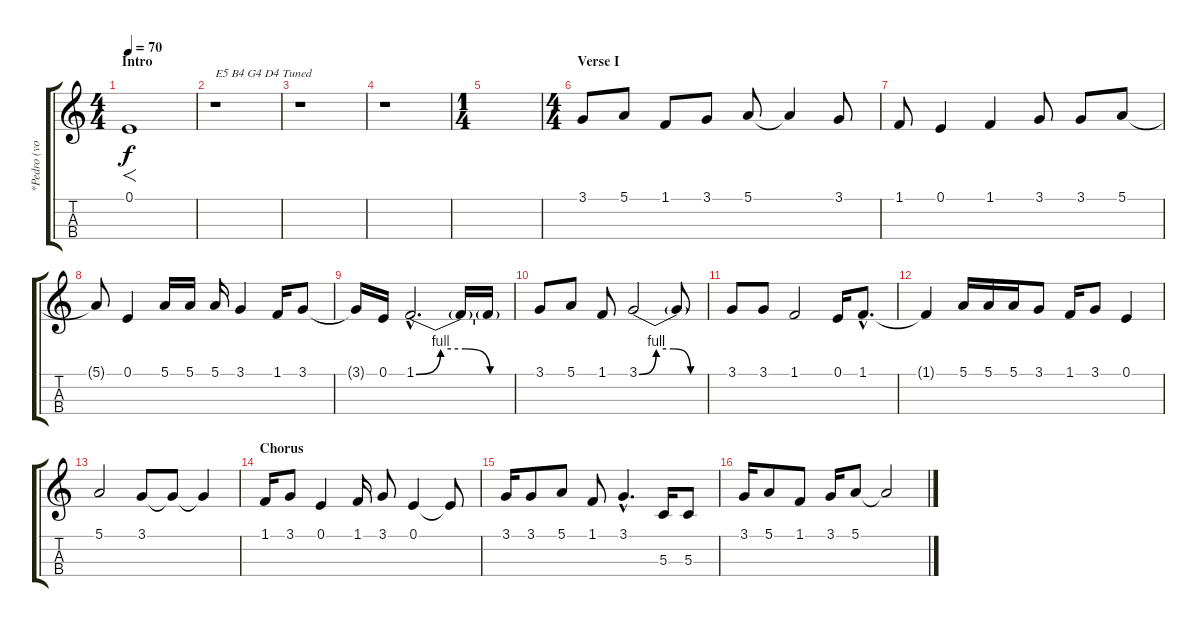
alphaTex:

\track ("*Pedro (vocals)" "*Pedro (vo") {instrument tenorsax}
\staff {score tabs}
\tuning (E4 B3 G3 D3) {hide}
\ts (4 4)
\section ("" "Intro")
\tempo 70
\clef g2
\ks c
0.1.1{f dy f instrument tenorsax} |
r.1{txt "E5 B4 G4 D4 Tuned"} |
r.1 |
r.1 |
\ts (1 4)
|
\ts (4 4)
\section ("" "Verse I")
3.1.8 5.1.8 1.1.8 3.1.8 5.1.8 5.1{t}.4 3.1.8 |
1.1.8 0.1.4 1.1.4 3.1.8 3.1.8 5.1.8 |
5.1{t}.8 0.1.4 5.1.16 5.1.16 5.1.16 3.1.4 1.1.16 3.1.8 |
3.1{t}.16 0.1.16 1.1{be (custom 0 0 15 4 30 4 45 0 60 0) hac}.2{d} 1.1{t}.16 1.1{t}.16 |
3.1.8 5.1.8 1.1.8 3.1{be (custom 0 0 15 4 30 4 45 0 60 0)}.2 3.1{t}.8 |
3.1.8 3.1.8 1.1.2 0.1.16 1.1{hac}.8{d} |
1.1{t}.4 5.1.16 5.1.16 5.1.16 3.1.8 1.1.16 3.1.8 0.1.4 |
5.1.2 3.1.8 3.1{t}.8 3.1{t}.4 |
\section ("" "Chorus")
1.1.16 3.1.8 0.1.4 1.1.16 3.1.8 0.1.4 0.1{t}.8 |
3.1.16 3.1.8 5.1.8 1.1.8 3.1{hac}.4{d} 5.3.16 5.3.8 |
3.1.16 5.1.8 1.1.8 3.1.16 5.1.8 5.1{t}.2
